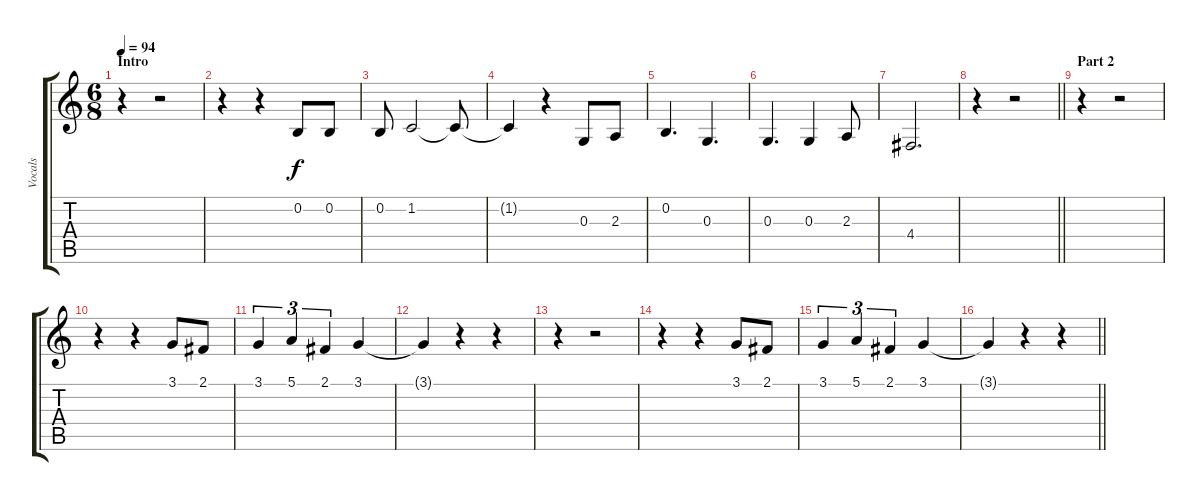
\track ("Vocals" "Vocals") {instrument clarinet}
\staff {score tabs}
\tuning (E4 B3 G3 D3 A2 E2) {hide}
\ts (6 8)
\section ("" "Intro")
\tempo 94
\clef g2
\ks c
r.4{dy f instrument clarinet} r.2 |
r.4 r.4 0.2.8 0.2.8 |
0.2.8 1.2.2 1.2{t}.8 |
1.2{t}.4 r.4 0.3.8 2.3.8 |
0.2.4{d} 0.3.4{d} |
0.3.4{d} 0.3.4 2.3.8 |
4.4.2{d} |
\barLineRight lightlight
r.4 r.2 |
\section ("" "Part 2")
r.4 r.2 |
r.4 r.4 3.1.8 2.1.8 |
3.1.4{tu (3 2)} 5.1.4{tu (3 2)} 2.1.4{tu (3 2)} 3.1.4 |
3.1{t}.4 r.4 r.4 |
r.4 r.2 |
r.4 r.4 3.1.8 2.1.8 |
3.1.4{tu (3 2)} 5.1.4{tu (3 2)} 2.1.4{tu (3 2)} 3.1.4 |
\barLineRight lightlight
3.1{t}.4 r.4 r.4
